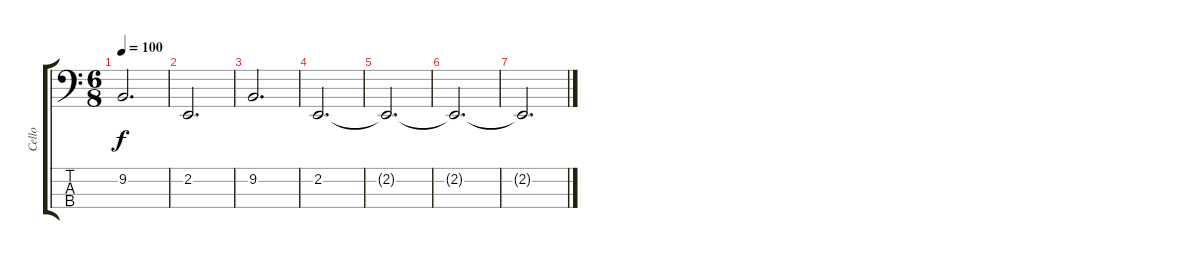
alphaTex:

\track ("Cello" "Cello") {instrument cello}
\staff {score tabs}
\tuning (G2 D2 A1 E1) {hide}
\ts (6 8)
\tempo 100
\clef f4
\ks c
9.2.2{d dy f} |
2.2.2{d} |
9.2.2{d} |
2.2.2{d} |
2.2{t}.2{d} |
2.2{t}.2{d} |
2.2{t}.2{d}
